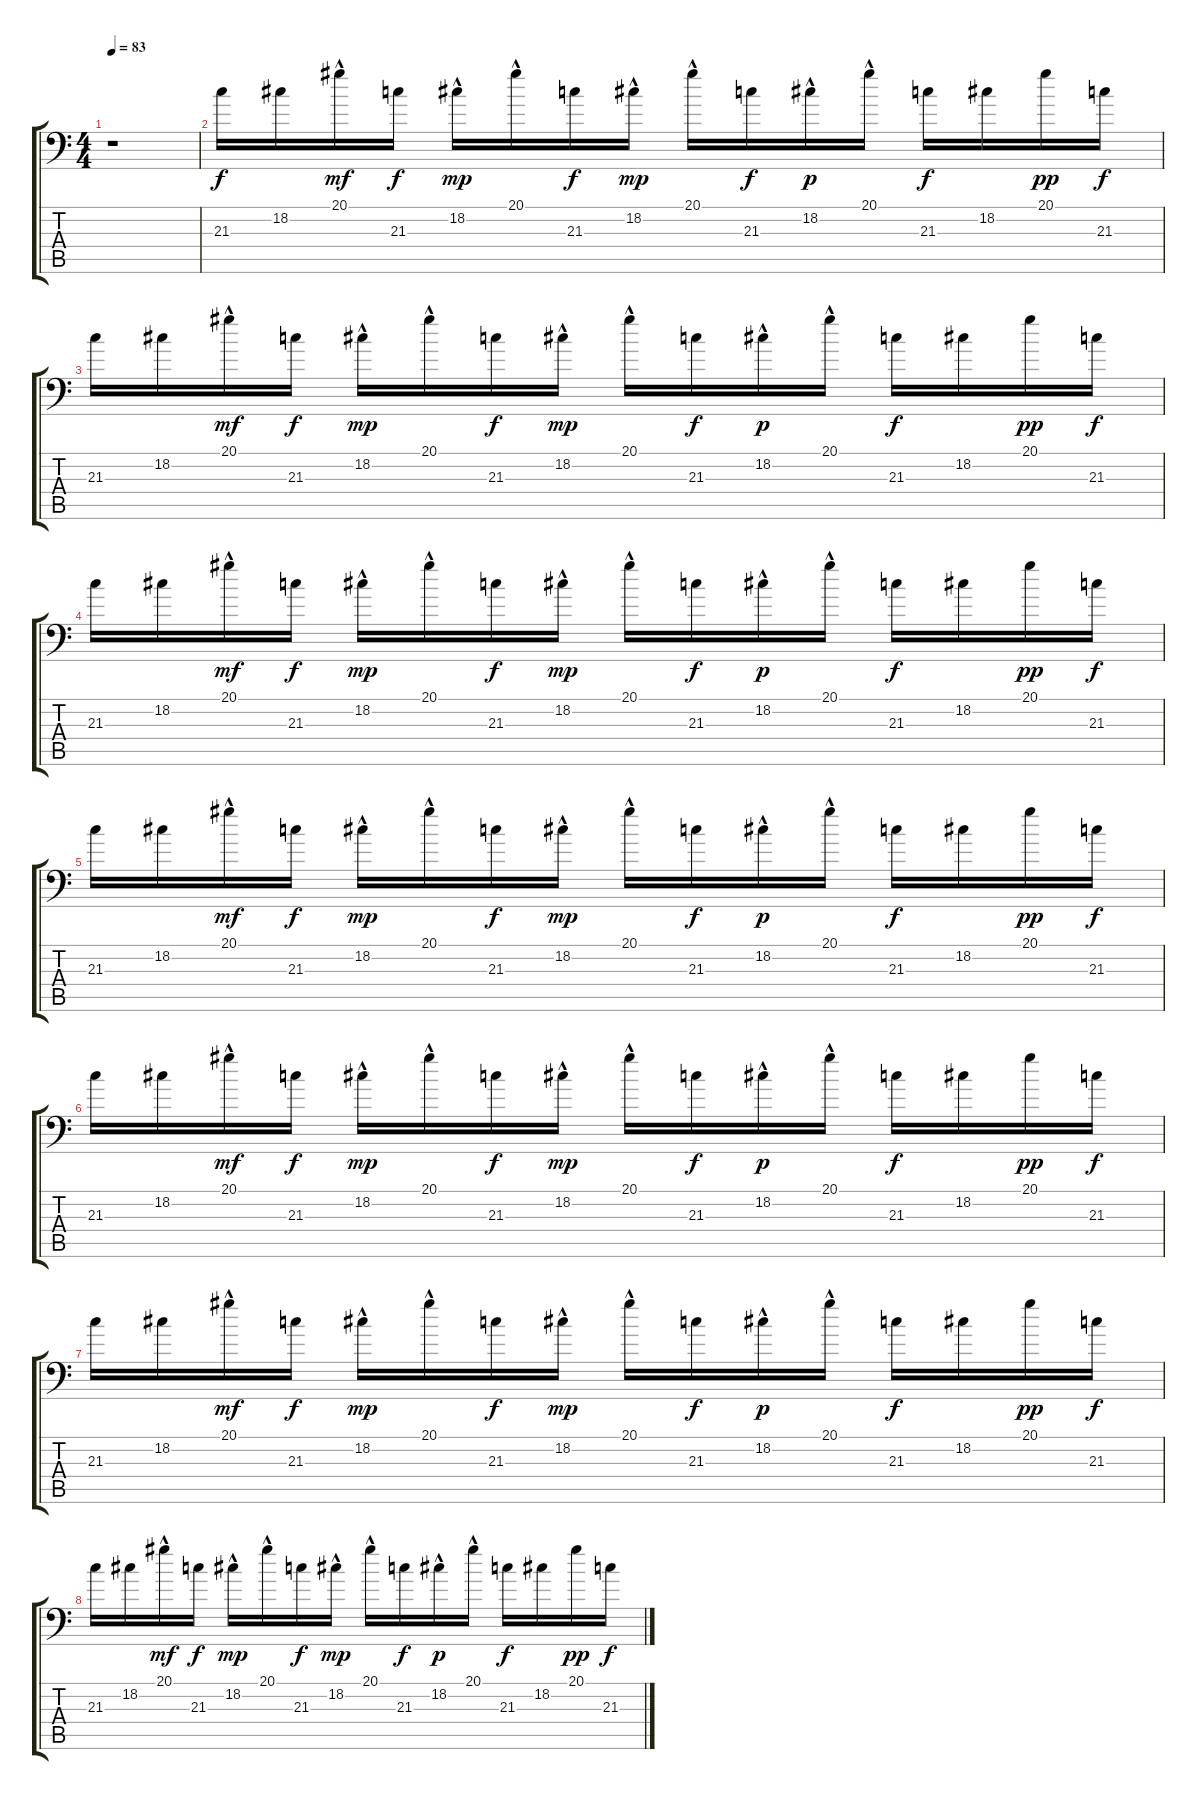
\track "" {instrument fx4atmosphere}
\staff {score tabs}
\tuning (C4 G3 Eb3 Bb2 F2 Bb1) {hide}
\ts (4 4)
\tempo 83
\clef f4
\ks c
r.1{dy f} |
21.3.16 18.2.16 20.1{hac}.16{dy mf} 21.3.16{dy f} 18.2{hac}.16{dy mp} 20.1{hac}.16 21.3.16{dy f} 18.2{hac}.16{dy mp} 20.1{hac}.16 21.3.16{dy f} 18.2{hac}.16{dy p} 20.1{hac}.16 21.3.16{dy f} 18.2.16 20.1.16{dy pp} 21.3.16{dy f} |
21.3.16 18.2.16 20.1{hac}.16{dy mf} 21.3.16{dy f} 18.2{hac}.16{dy mp} 20.1{hac}.16 21.3.16{dy f} 18.2{hac}.16{dy mp} 20.1{hac}.16 21.3.16{dy f} 18.2{hac}.16{dy p} 20.1{hac}.16 21.3.16{dy f} 18.2.16 20.1.16{dy pp} 21.3.16{dy f} |
21.3.16 18.2.16 20.1{hac}.16{dy mf} 21.3.16{dy f} 18.2{hac}.16{dy mp} 20.1{hac}.16 21.3.16{dy f} 18.2{hac}.16{dy mp} 20.1{hac}.16 21.3.16{dy f} 18.2{hac}.16{dy p} 20.1{hac}.16 21.3.16{dy f} 18.2.16 20.1.16{dy pp} 21.3.16{dy f} |
21.3.16 18.2.16 20.1{hac}.16{dy mf} 21.3.16{dy f} 18.2{hac}.16{dy mp} 20.1{hac}.16 21.3.16{dy f} 18.2{hac}.16{dy mp} 20.1{hac}.16 21.3.16{dy f} 18.2{hac}.16{dy p} 20.1{hac}.16 21.3.16{dy f} 18.2.16 20.1.16{dy pp} 21.3.16{dy f} |
21.3.16 18.2.16 20.1{hac}.16{dy mf} 21.3.16{dy f} 18.2{hac}.16{dy mp} 20.1{hac}.16 21.3.16{dy f} 18.2{hac}.16{dy mp} 20.1{hac}.16 21.3.16{dy f} 18.2{hac}.16{dy p} 20.1{hac}.16 21.3.16{dy f} 18.2.16 20.1.16{dy pp} 21.3.16{dy f} |
21.3.16 18.2.16 20.1{hac}.16{dy mf} 21.3.16{dy f} 18.2{hac}.16{dy mp} 20.1{hac}.16 21.3.16{dy f} 18.2{hac}.16{dy mp} 20.1{hac}.16 21.3.16{dy f} 18.2{hac}.16{dy p} 20.1{hac}.16 21.3.16{dy f} 18.2.16 20.1.16{dy pp} 21.3.16{dy f} |
21.3.16 18.2.16 20.1{hac}.16{dy mf} 21.3.16{dy f} 18.2{hac}.16{dy mp} 20.1{hac}.16 21.3.16{dy f} 18.2{hac}.16{dy mp} 20.1{hac}.16 21.3.16{dy f} 18.2{hac}.16{dy p} 20.1{hac}.16 21.3.16{dy f} 18.2.16 20.1.16{dy pp} 21.3.16{dy f}
